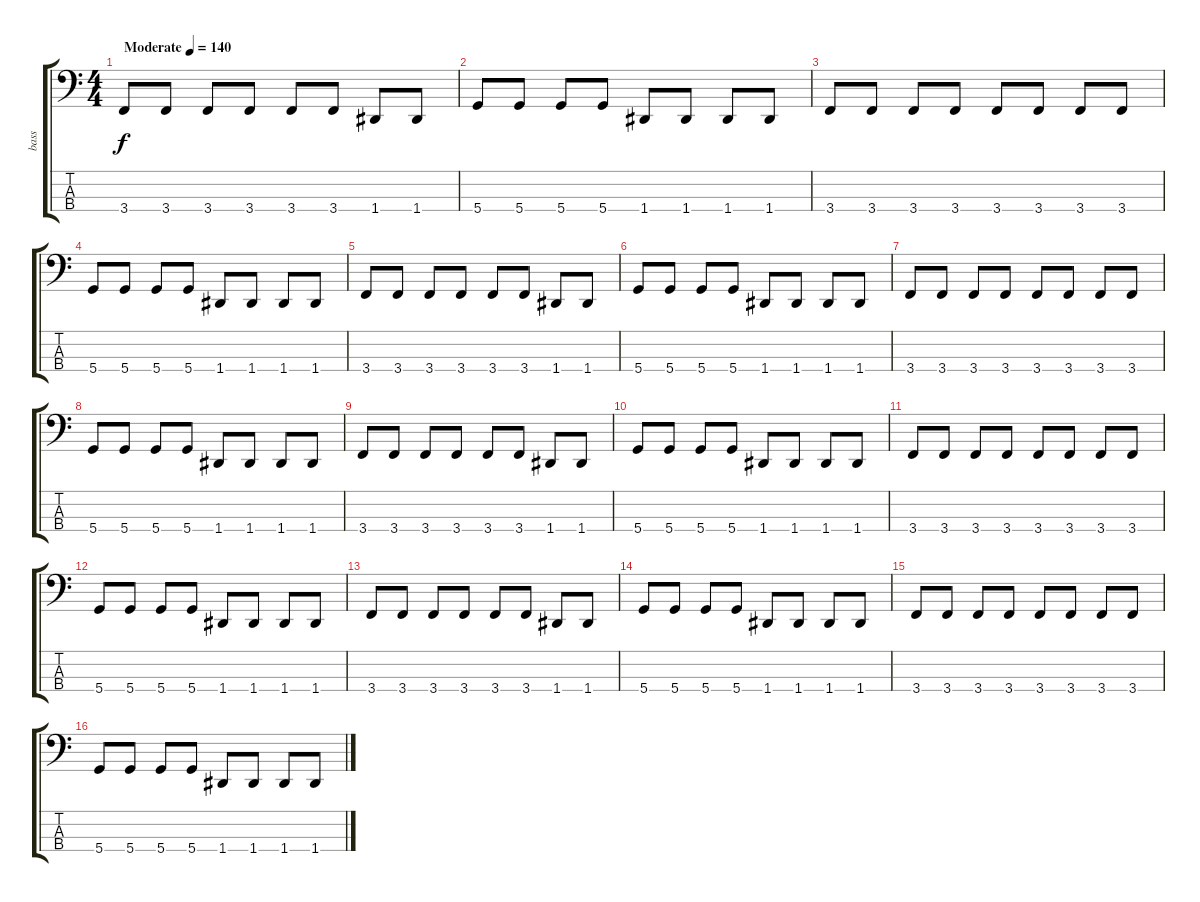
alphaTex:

\track ("bass" "bass") {instrument electricbassfinger}
\staff {score tabs}
\tuning (G2 D2 A1 D1) {hide}
\ts (4 4)
\tempo (140 "Moderate")
\clef f4
\ks c
3.4.8{dy f instrument electricbassfinger} 3.4.8 3.4.8 3.4.8 3.4.8 3.4.8 1.4.8 1.4.8 |
5.4.8 5.4.8 5.4.8 5.4.8 1.4.8 1.4.8 1.4.8 1.4.8 |
3.4.8 3.4.8 3.4.8 3.4.8 3.4.8 3.4.8 3.4.8 3.4.8 |
5.4.8 5.4.8 5.4.8 5.4.8 1.4.8 1.4.8 1.4.8 1.4.8 |
3.4.8 3.4.8 3.4.8 3.4.8 3.4.8 3.4.8 1.4.8 1.4.8 |
5.4.8 5.4.8 5.4.8 5.4.8 1.4.8 1.4.8 1.4.8 1.4.8 |
3.4.8 3.4.8 3.4.8 3.4.8 3.4.8 3.4.8 3.4.8 3.4.8 |
5.4.8 5.4.8 5.4.8 5.4.8 1.4.8 1.4.8 1.4.8 1.4.8 |
3.4.8 3.4.8 3.4.8 3.4.8 3.4.8 3.4.8 1.4.8 1.4.8 |
5.4.8 5.4.8 5.4.8 5.4.8 1.4.8 1.4.8 1.4.8 1.4.8 |
3.4.8 3.4.8 3.4.8 3.4.8 3.4.8 3.4.8 3.4.8 3.4.8 |
5.4.8 5.4.8 5.4.8 5.4.8 1.4.8 1.4.8 1.4.8 1.4.8 |
3.4.8 3.4.8 3.4.8 3.4.8 3.4.8 3.4.8 1.4.8 1.4.8 |
5.4.8 5.4.8 5.4.8 5.4.8 1.4.8 1.4.8 1.4.8 1.4.8 |
3.4.8 3.4.8 3.4.8 3.4.8 3.4.8 3.4.8 3.4.8 3.4.8 |
5.4.8 5.4.8 5.4.8 5.4.8 1.4.8 1.4.8 1.4.8 1.4.8
